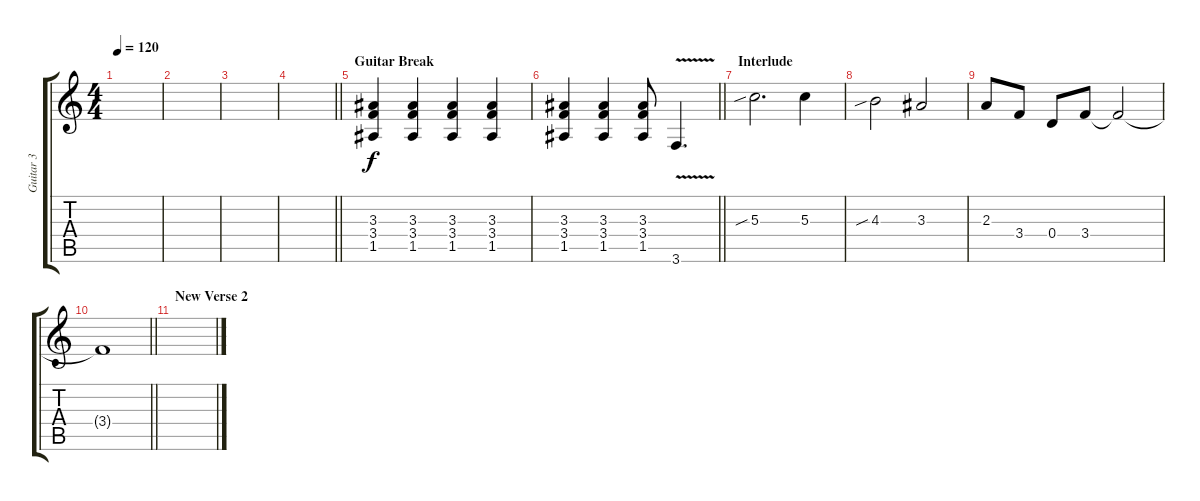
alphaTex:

\track ("Guitar 3" "Guitar 3") {instrument distortionguitar}
\staff {score tabs}
\tuning (E4 B3 G3 D3 A2 D2) {hide}
\ts (4 4)
\tempo 120
\clef g2
\ks c
|
|
|
\barLineRight lightlight
|
\section ("" "Guitar Break")
(3.3 3.4 1.5).4 (3.3 3.4 1.5).4 (3.3 3.4 1.5).4 (3.3 3.4 1.5).4 |
\barLineRight lightlight
(3.3 3.4 1.5).4 (3.3 3.4 1.5).4 (3.3 3.4 1.5).8 3.6{v}.4{d} |
\section ("" "Interlude")
5.3{sib}.2{d} 5.3.4 |
4.3{sib}.2 3.3.2 |
2.3.8 3.4.8 0.4.8 3.4.8 3.4{t}.2 |
\barLineRight lightlight
3.4{t}.1 |
\section ("" "New Verse 2")
